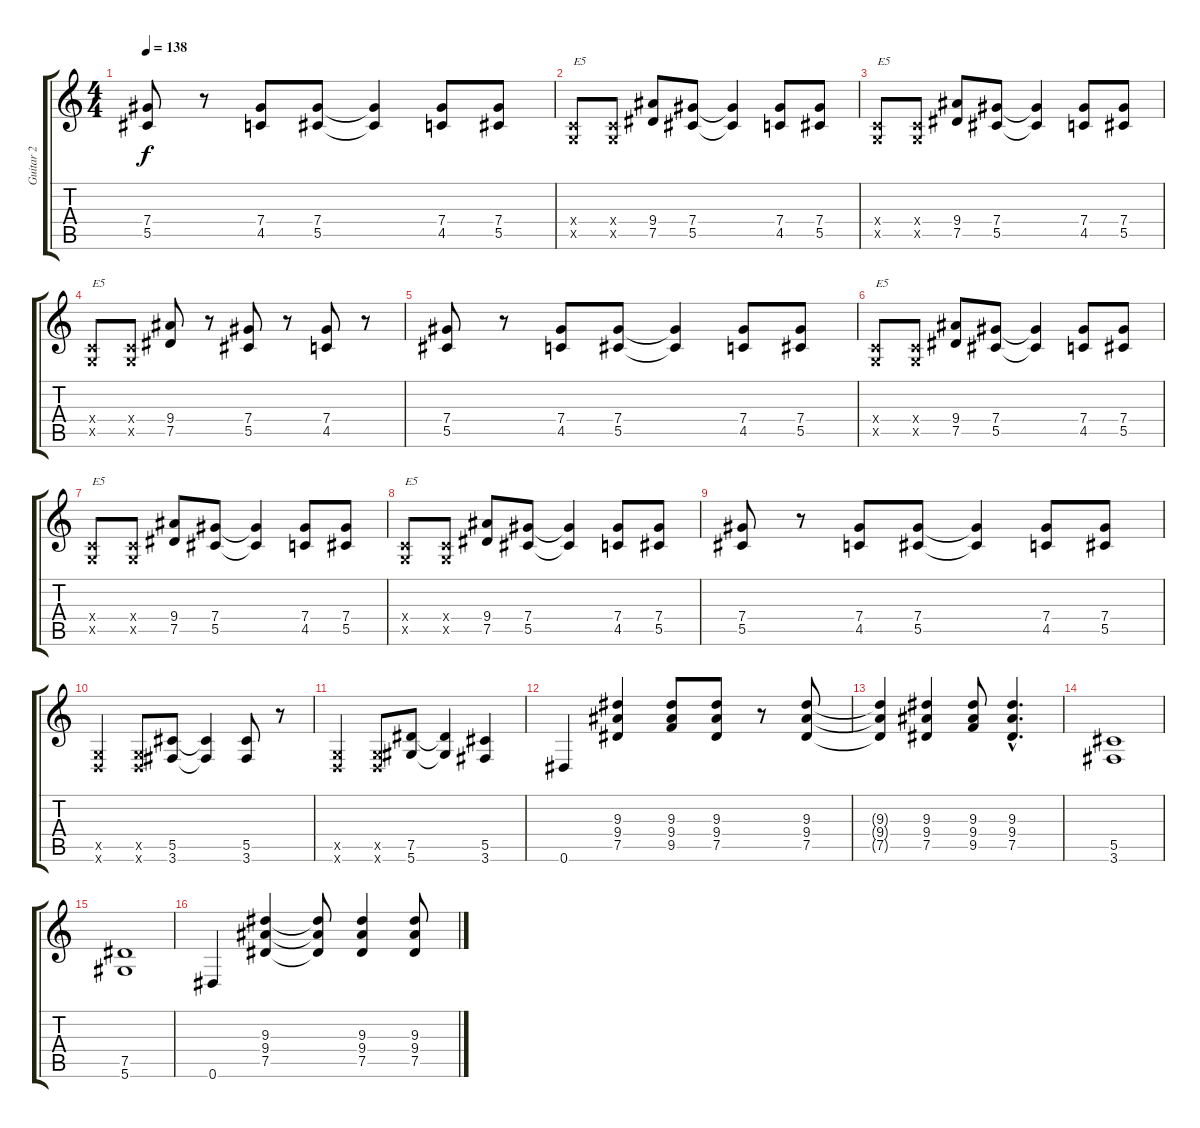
\track ("Guitar 2" "Guitar 2") {instrument distortionguitar}
\staff {score tabs}
\tuning (Eb4 Bb3 Gb3 Db3 Ab2 Eb2) {hide}
\ts (4 4)
\tempo 138
\clef g2
\ks c
(7.4 5.5).8{dy f} r.8 (7.4 4.5).8 (7.4 5.5).8 (7.4{t} 5.5{t}).4 (7.4 4.5).8 (7.4 5.5).8 |
(-1.4{x} -1.5{x}).8{txt "E5"} (-1.4{x} -1.5{x}).8 (9.4 7.5).8 (7.4 5.5).8 (7.4{t} 5.5{t}).4 (7.4 4.5).8 (7.4 5.5).8 |
(-1.4{x} -1.5{x}).8{txt "E5"} (-1.4{x} -1.5{x}).8 (9.4 7.5).8 (7.4 5.5).8 (7.4{t} 5.5{t}).4 (7.4 4.5).8 (7.4 5.5).8 |
(-1.4{x} -1.5{x}).8{txt "E5"} (-1.4{x} -1.5{x}).8 (9.4 7.5).8 r.8 (7.4 5.5).8 r.8 (7.4 4.5).8 r.8 |
(7.4 5.5).8 r.8 (7.4 4.5).8 (7.4 5.5).8 (7.4{t} 5.5{t}).4 (7.4 4.5).8 (7.4 5.5).8 |
(-1.4{x} -1.5{x}).8{txt "E5"} (-1.4{x} -1.5{x}).8 (9.4 7.5).8 (7.4 5.5).8 (7.4{t} 5.5{t}).4 (7.4 4.5).8 (7.4 5.5).8 |
(-1.4{x} -1.5{x}).8{txt "E5"} (-1.4{x} -1.5{x}).8 (9.4 7.5).8 (7.4 5.5).8 (7.4{t} 5.5{t}).4 (7.4 4.5).8 (7.4 5.5).8 |
(-1.4{x} -1.5{x}).8{txt "E5"} (-1.4{x} -1.5{x}).8 (9.4 7.5).8 (7.4 5.5).8 (7.4{t} 5.5{t}).4 (7.4 4.5).8 (7.4 5.5).8 |
(7.4 5.5).8 r.8 (7.4 4.5).8 (7.4 5.5).8 (7.4{t} 5.5{t}).4 (7.4 4.5).8 (7.4 5.5).8 |
(-1.5{x} -1.6{x}).4 (-1.5{x} -1.6{x}).8 (5.5 3.6).8 (5.5{t} 3.6{t}).4 (5.5 3.6).8 r.8 |
(-1.5{x} -1.6{x}).4 (-1.5{x} -1.6{x}).8 (7.5 5.6).8 (7.5{t} 5.6{t}).4 (5.5 3.6).4 |
0.6.4 (9.3 9.4 7.5).4 (9.3 9.4 9.5).8 (9.3 9.4 7.5).8 r.8 (9.3 9.4 7.5).8 |
(9.3{t} 9.4{t} 7.5{t}).4 (9.3 9.4 7.5).4 (9.3 9.4 9.5).8 (9.3{hac} 9.4{hac} 7.5{hac}).4{d} |
(5.5 3.6).1 |
(7.5 5.6).1 |
0.6.4 (9.3 9.4 7.5).4 (9.3{t} 9.4{t} 7.5{t}).8 (9.3 9.4 7.5).4 (9.3 9.4 7.5).8
